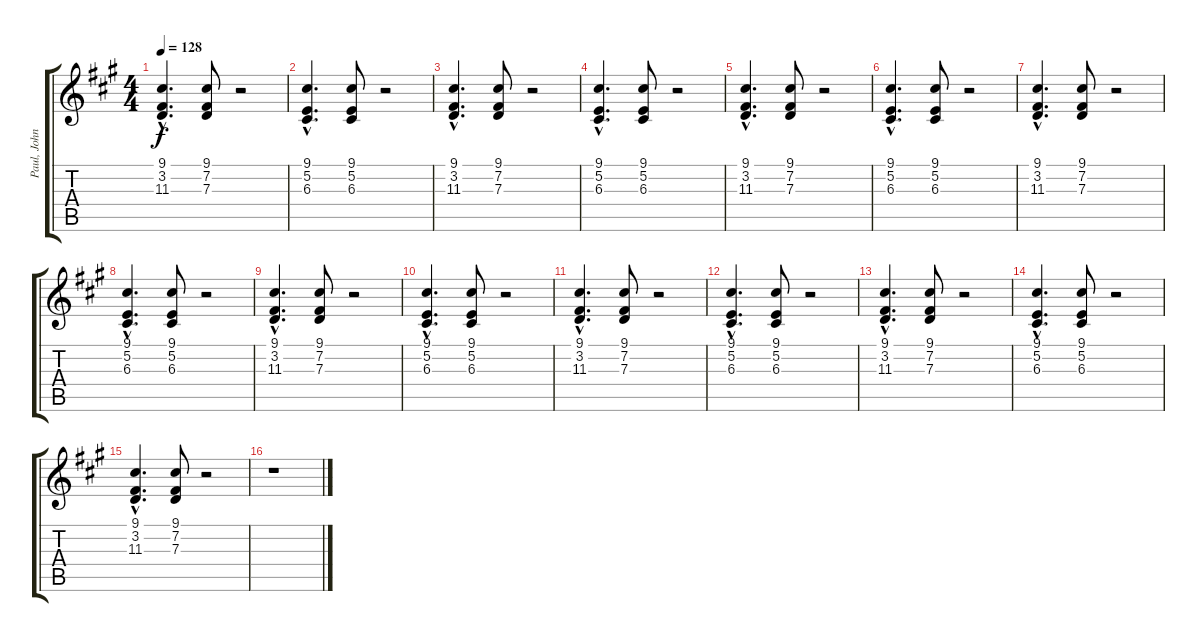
\track ("Paul, John, and George" "Paul, John") {instrument altosax}
\staff {score tabs}
\tuning (E4 B3 G3 D3 A2 E2) {hide}
\ts (4 4)
\tempo 128
\clef g2
\ks a
(9.1{hac} 3.2{hac} 11.3{hac}).4{d dy f} (9.1 7.2 7.3).8 r.2 |
(9.1{hac} 5.2{hac} 6.3{hac}).4{d} (9.1 5.2 6.3).8 r.2 |
(9.1{hac} 3.2{hac} 11.3{hac}).4{d} (9.1 7.2 7.3).8 r.2 |
(9.1{hac} 5.2{hac} 6.3{hac}).4{d} (9.1 5.2 6.3).8 r.2 |
(9.1{hac} 3.2{hac} 11.3{hac}).4{d} (9.1 7.2 7.3).8 r.2 |
(9.1{hac} 5.2{hac} 6.3{hac}).4{d} (9.1 5.2 6.3).8 r.2 |
(9.1{hac} 3.2{hac} 11.3{hac}).4{d} (9.1 7.2 7.3).8 r.2 |
(9.1{hac} 5.2{hac} 6.3{hac}).4{d} (9.1 5.2 6.3).8 r.2 |
(9.1{hac} 3.2{hac} 11.3{hac}).4{d} (9.1 7.2 7.3).8 r.2 |
(9.1{hac} 5.2{hac} 6.3{hac}).4{d} (9.1 5.2 6.3).8 r.2 |
(9.1{hac} 3.2{hac} 11.3{hac}).4{d} (9.1 7.2 7.3).8 r.2 |
(9.1{hac} 5.2{hac} 6.3{hac}).4{d} (9.1 5.2 6.3).8 r.2 |
(9.1{hac} 3.2{hac} 11.3{hac}).4{d} (9.1 7.2 7.3).8 r.2 |
(9.1{hac} 5.2{hac} 6.3{hac}).4{d volume 9} (9.1 5.2 6.3).8 r.2 |
(9.1{hac} 3.2{hac} 11.3{hac}).4{d} (9.1 7.2 7.3).8 r.2 |
r.1
